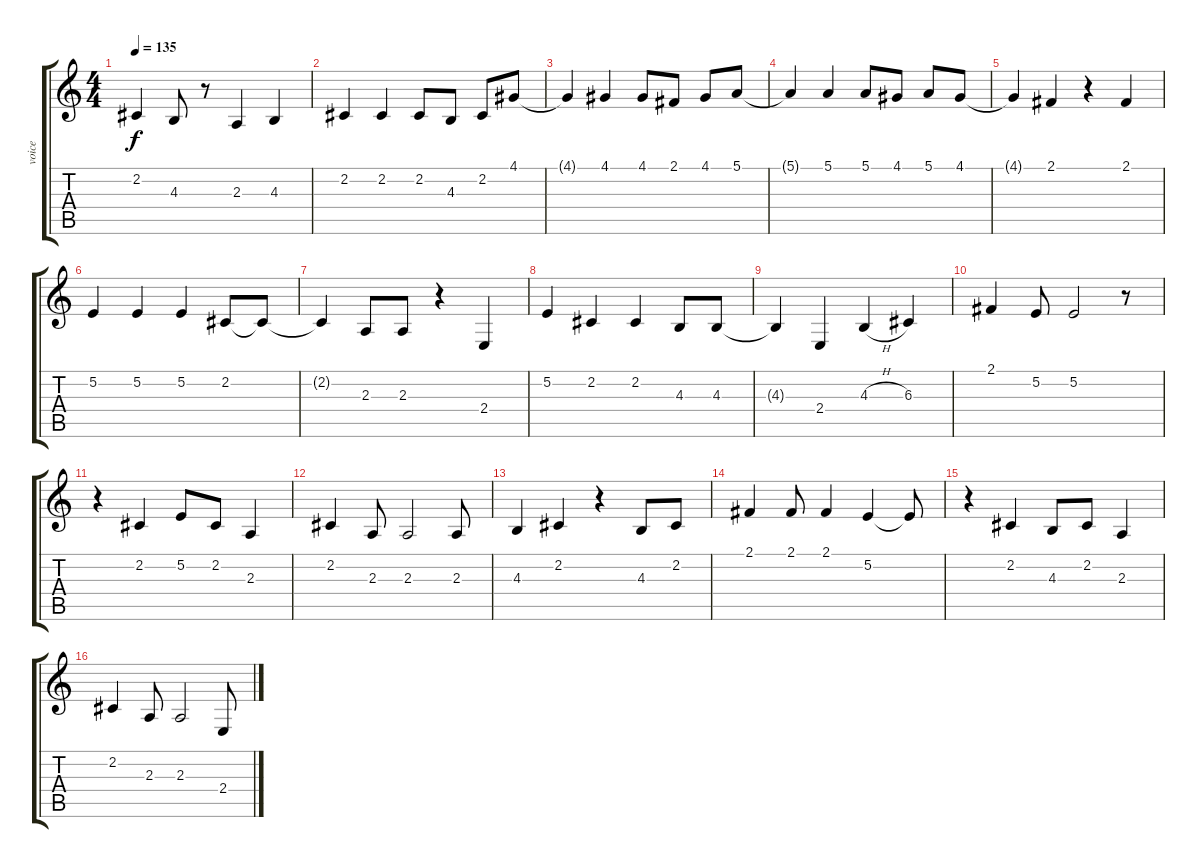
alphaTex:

\track ("voice" "voice") {instrument violin}
\staff {score tabs}
\tuning (E4 B3 G3 D3 A2 E2) {hide}
\ts (4 4)
\tempo 135
\clef g2
\ks c
2.2.4{dy f} 4.3.8 r.8 2.3.4 4.3.4 |
2.2.4 2.2.4 2.2.8 4.3.8 2.2.8 4.1.8 |
4.1{t}.4 4.1.4 4.1.8 2.1.8 4.1.8 5.1.8 |
5.1{t}.4 5.1.4 5.1.8 4.1.8 5.1.8 4.1.8 |
4.1{t}.4 2.1.4 r.4 2.1.4 |
5.2.4 5.2.4 5.2.4 2.2.8 2.2{t}.8 |
2.2{t}.4 2.3.8 2.3.8 r.4 2.4.4 |
5.2.4 2.2.4 2.2.4 4.3.8 4.3.8 |
4.3{t}.4 2.4.4 4.3{h}.4 6.3.4 |
2.1.4 5.2.8 5.2.2 r.8 |
r.4 2.2.4 5.2.8 2.2.8 2.3.4 |
2.2.4 2.3.8 2.3.2 2.3.8 |
4.3.4 2.2.4 r.4 4.3.8 2.2.8 |
2.1.4 2.1.8 2.1.4 5.2.4 5.2{t}.8 |
r.4 2.2.4 4.3.8 2.2.8 2.3.4 |
2.2.4 2.3.8 2.3.2 2.4.8
